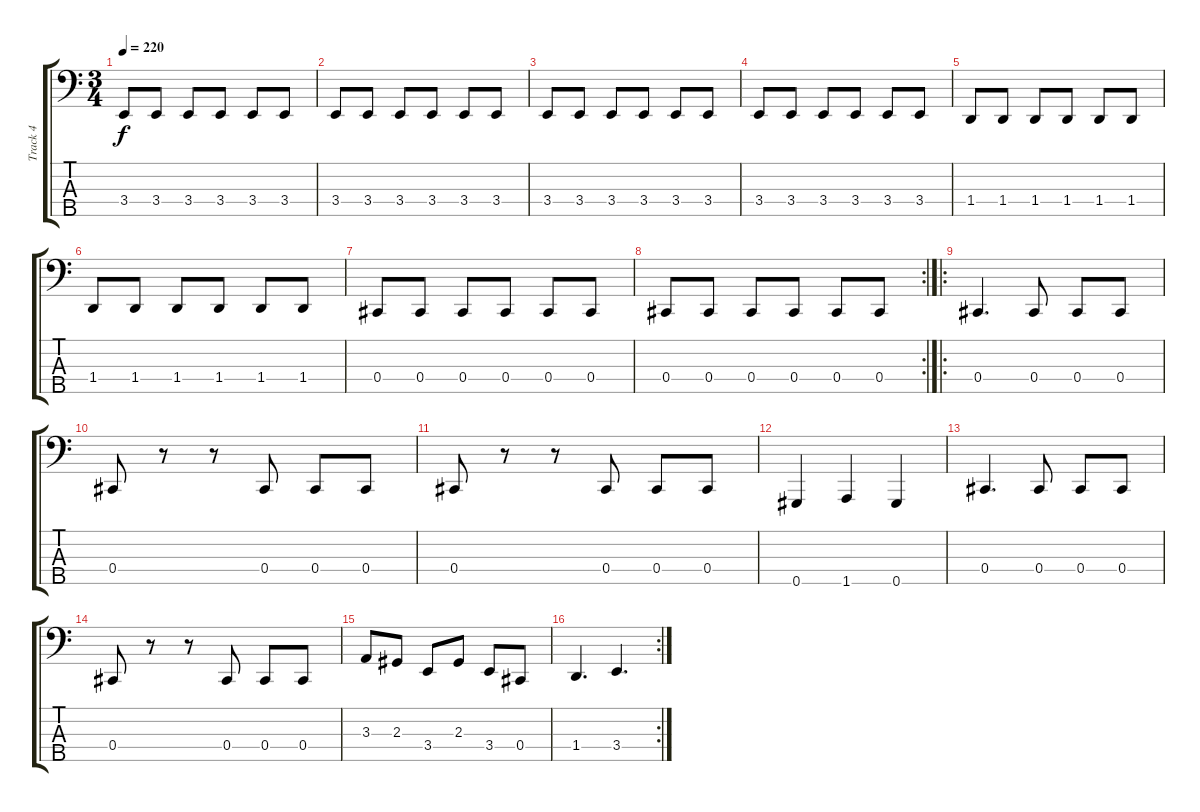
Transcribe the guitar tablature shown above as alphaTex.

\track ("Track 4" "Track 4") {instrument electricbassfinger}
\staff {score tabs}
\tuning (E2 B1 Gb1 Db1 Ab0) {hide}
\ts (3 4)
\tempo 220
\clef f4
\ks c
3.4.8{dy f} 3.4.8 3.4.8 3.4.8 3.4.8 3.4.8 |
3.4.8 3.4.8 3.4.8 3.4.8 3.4.8 3.4.8 |
3.4.8 3.4.8 3.4.8 3.4.8 3.4.8 3.4.8 |
3.4.8 3.4.8 3.4.8 3.4.8 3.4.8 3.4.8 |
1.4.8 1.4.8 1.4.8 1.4.8 1.4.8 1.4.8 |
1.4.8 1.4.8 1.4.8 1.4.8 1.4.8 1.4.8 |
0.4.8 0.4.8 0.4.8 0.4.8 0.4.8 0.4.8 |
\rc 2
0.4.8 0.4.8 0.4.8 0.4.8 0.4.8 0.4.8 |
\ro
0.4.4{d} 0.4.8 0.4.8 0.4.8 |
0.4.8 r.8 r.8 0.4.8 0.4.8 0.4.8 |
0.4.8 r.8 r.8 0.4.8 0.4.8 0.4.8 |
0.5.4 1.5.4 0.5.4 |
0.4.4{d} 0.4.8 0.4.8 0.4.8 |
0.4.8 r.8 r.8 0.4.8 0.4.8 0.4.8 |
3.3.8 2.3.8 3.4.8 2.3.8 3.4.8 0.4.8 |
\rc 2
1.4.4{d} 3.4.4{d}
